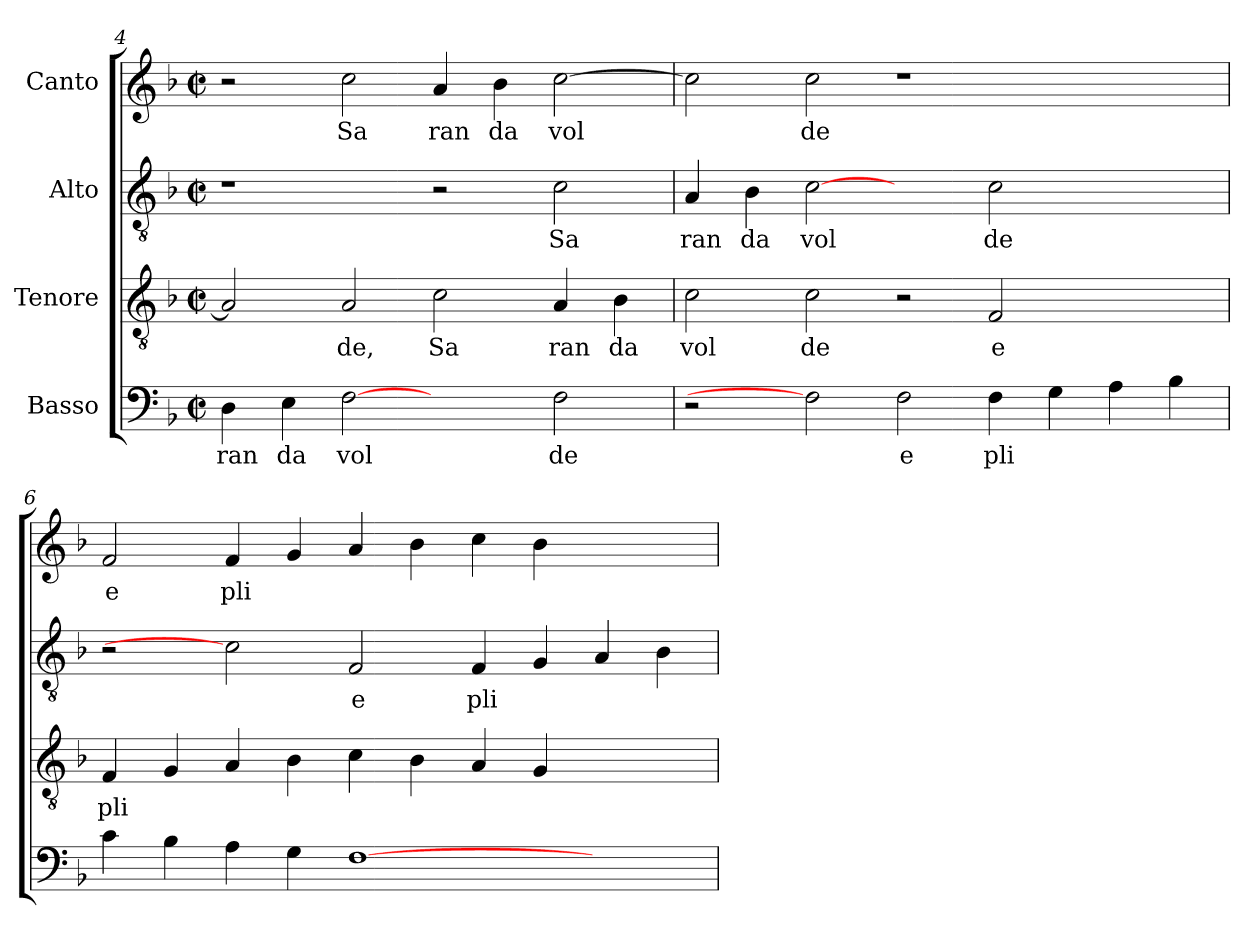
**kern	**text	**kern	**text	**kern	**text	**kern	**text
*part4	*part4	*part3	*part3	*part2	*part2	*part1	*part1
*staff4	*staff4	*staff3	*staff3	*staff2	*staff2	*staff1	*staff1
*I"Basso	*	*I"Tenore	*	*I"Alto	*	*I"Canto	*
!!LO:LB:g=z
*clefF4	*	*clefGv2	*	*clefGv2	*	*clefG2	*
*k[b-]	*	*k[b-]	*	*k[b-]	*	*k[b-]	*
*F:	*	*F:	*	*F:	*	*F:	*
*M2/2	*	*M2/2	*	*M2/2	*	*M2/2	*
*met(c|)	*	*met(c|)	*	*met(c|)	*	*met(c|)	*
=4	=4	=4	=4	=4	=4	=4	=4
!	!LO:LY:b:cj	!	!LO:LY:b:cj	!	!	!	!
4D\	ran	2A/]	.	1r	.	2r	.
!	!LO:LY:b:cj	!	!	!	!	!	!
4E\	da	.	.	.	.	.	.
!	!LO:LY:b:cj	!	!LO:LY:b:cj	!	!	!	!LO:LY:b:cj
[2F	vol	2A/	de,	.	.	2cc\	Sa
!	!	!	!LO:LY:b:cj	!	!	!	!LO:LY:b:cj
2ryy	.	2c\	Sa	2r	.	4a/	ran
!	!	!	!	!	!	!	!LO:LY:b:cj
.	.	.	.	.	.	4b-\	da
!	!LO:LY:b:cj	!	!LO:LY:b:cj	!	!LO:LY:b:cj	!	!LO:LY:b:cj
2F\	de	4A/	ran	2c\	Sa	[>2cc\	vol
!	!	!	!LO:LY:b:cj	!	!	!	!
.	.	4B-\	da	.	.	.	.
=5	=5	=5	=5	=5	=5	=5	=5
!	!	!	!LO:LY:b:cj	!	!LO:LY:b:cj	!	!LO:LY:b:cj
2r	.	2c\	vol	4A/	ran	2cc>\]	.
!	!	!	!	!	!LO:LY:b:cj	!	!
.	.	.	.	4B-\	da	.	.
!	!	!	!LO:LY:b:cj	!	!LO:LY:b:cj	!	!LO:LY:b:cj
2F]	.	2c\	de	[2c	vol	2cc\	de
!	!LO:LY:b:cj	!	!	!	!	!	!
2F\	e	2r	.	2ryy	.	1r	.
!	!LO:LY:b:cj	!	!LO:LY:b:cj	!	!LO:LY:b:cj	!	!
4F\	pli	2F/	e	2c\	de	.	.
!	!LO:LY:b:cj	!	!	!	!	!	!
4G\	.	.	.	.	.	.	.
!	!LO:LY:b:cj	!	!	!	!	!	!
4A\	.	2ryy	.	2ryy	.	2ryy	.
!	!LO:LY:b:cj	!	!	!	!	!	!
4B-\	.	.	.	.	.	.	.
=6	=6	=6	=6	=6	=6	=6	=6
!	!LO:LY:b:cj	!	!LO:LY:b:cj	!	!	!	!LO:LY:b:cj
4c\	.	4F/	pli	2r	.	2f/	e
!	!LO:LY:b:cj	!	!LO:LY:b:cj	!	!	!	!
4B-\	.	4G/	.	.	.	.	.
!	!LO:LY:b:cj	!	!LO:LY:b:cj	!	!	!	!LO:LY:b:cj
4A\	.	4A/	.	2c]	.	4f/	pli
!	!LO:LY:b:cj	!	!LO:LY:b:cj	!	!	!	!LO:LY:b:cj
4G\	.	4B-\	.	.	.	4g/	.
!	!LO:LY:b:cj	!	!LO:LY:b:cj	!	!LO:LY:b:cj	!	!LO:LY:b:cj
[>1F	.	4c\	.	2F/	e	4a/	.
!	!	!	!LO:LY:b:cj	!	!	!	!LO:LY:b:cj
.	.	4B-\	.	.	.	4b-\	.
!	!	!	!LO:LY:b:cj	!	!LO:LY:b:cj	!	!LO:LY:b:cj
.	.	4A/	.	4F/	pli	4cc\	.
!	!	!	!LO:LY:b:cj	!	!LO:LY:b:cj	!	!LO:LY:b:cj
.	.	4G/	.	4G/	.	4b-\	.
!	!	!	!	!	!LO:LY:b:cj	!	!
2ryy	.	2ryy	.	4A/	.	2ryy	.
!	!	!	!	!	!LO:LY:b:cj	!	!
.	.	.	.	4B-\	.	.	.
=	=	=	=	=	=	=	=
*-	*-	*-	*-	*-	*-	*-	*-
